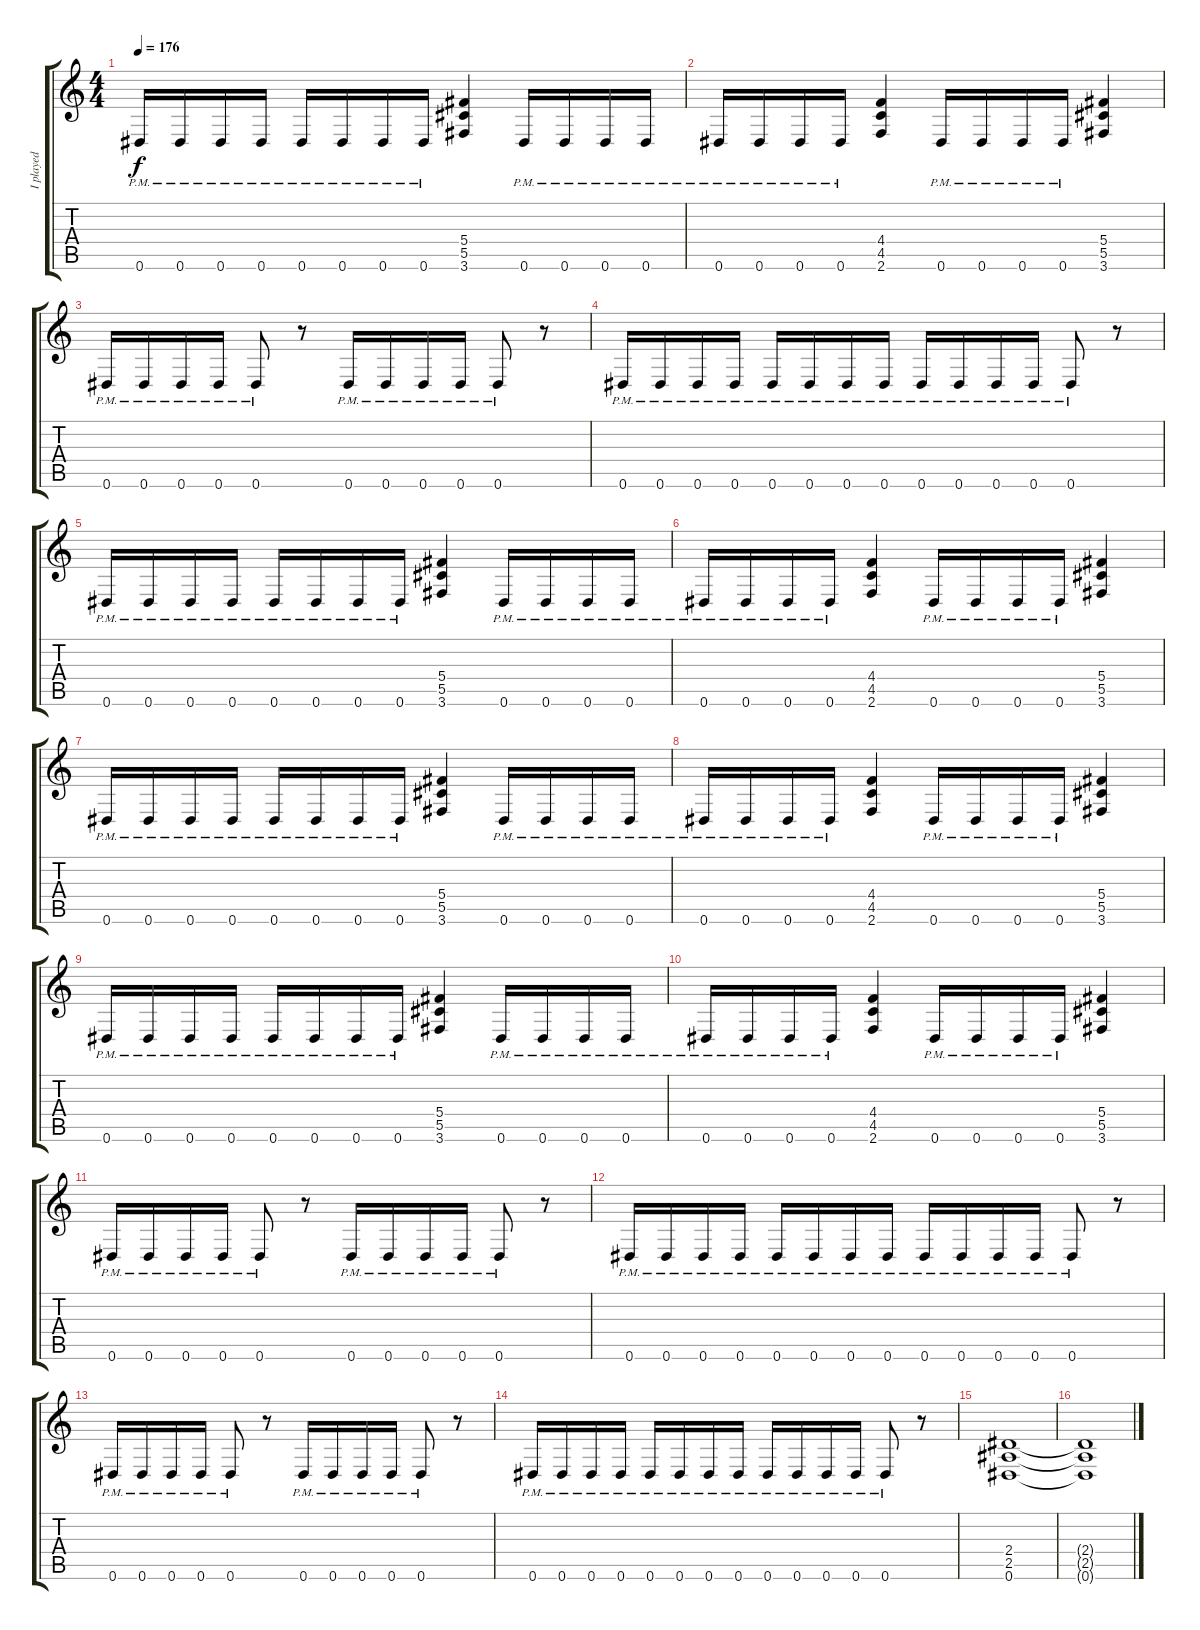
\track ("I played" "I played") {instrument overdrivenguitar}
\staff {score tabs}
\tuning (Eb4 Bb3 Gb3 Db3 Ab2 Eb2) {hide}
\ts (4 4)
\tempo 176
\clef g2
\ks c
0.6{pm}.16{dy f} 0.6{pm}.16 0.6{pm}.16 0.6{pm}.16 0.6{pm}.16 0.6{pm}.16 0.6{pm}.16 0.6{pm}.16 (5.4 5.5 3.6).4 0.6{pm}.16 0.6{pm}.16 0.6{pm}.16 0.6{pm}.16 |
0.6{pm}.16 0.6{pm}.16 0.6{pm}.16 0.6{pm}.16 (4.4 4.5 2.6).4 0.6{pm}.16 0.6{pm}.16 0.6{pm}.16 0.6{pm}.16 (5.4 5.5 3.6).4 |
0.6{pm}.16 0.6{pm}.16 0.6{pm}.16 0.6{pm}.16 0.6{pm}.8 r.8 0.6{pm}.16 0.6{pm}.16 0.6{pm}.16 0.6{pm}.16 0.6{pm}.8 r.8 |
0.6{pm}.16 0.6{pm}.16 0.6{pm}.16 0.6{pm}.16 0.6{pm}.16 0.6{pm}.16 0.6{pm}.16 0.6{pm}.16 0.6{pm}.16 0.6{pm}.16 0.6{pm}.16 0.6{pm}.16 0.6{pm}.8 r.8 |
0.6{pm}.16 0.6{pm}.16 0.6{pm}.16 0.6{pm}.16 0.6{pm}.16 0.6{pm}.16 0.6{pm}.16 0.6{pm}.16 (5.4 5.5 3.6).4 0.6{pm}.16 0.6{pm}.16 0.6{pm}.16 0.6{pm}.16 |
0.6{pm}.16 0.6{pm}.16 0.6{pm}.16 0.6{pm}.16 (4.4 4.5 2.6).4 0.6{pm}.16 0.6{pm}.16 0.6{pm}.16 0.6{pm}.16 (5.4 5.5 3.6).4 |
0.6{pm}.16 0.6{pm}.16 0.6{pm}.16 0.6{pm}.16 0.6{pm}.16 0.6{pm}.16 0.6{pm}.16 0.6{pm}.16 (5.4 5.5 3.6).4 0.6{pm}.16 0.6{pm}.16 0.6{pm}.16 0.6{pm}.16 |
0.6{pm}.16 0.6{pm}.16 0.6{pm}.16 0.6{pm}.16 (4.4 4.5 2.6).4 0.6{pm}.16 0.6{pm}.16 0.6{pm}.16 0.6{pm}.16 (5.4 5.5 3.6).4 |
0.6{pm}.16 0.6{pm}.16 0.6{pm}.16 0.6{pm}.16 0.6{pm}.16 0.6{pm}.16 0.6{pm}.16 0.6{pm}.16 (5.4 5.5 3.6).4 0.6{pm}.16 0.6{pm}.16 0.6{pm}.16 0.6{pm}.16 |
0.6{pm}.16 0.6{pm}.16 0.6{pm}.16 0.6{pm}.16 (4.4 4.5 2.6).4 0.6{pm}.16 0.6{pm}.16 0.6{pm}.16 0.6{pm}.16 (5.4 5.5 3.6).4 |
0.6{pm}.16 0.6{pm}.16 0.6{pm}.16 0.6{pm}.16 0.6{pm}.8 r.8 0.6{pm}.16 0.6{pm}.16 0.6{pm}.16 0.6{pm}.16 0.6{pm}.8 r.8 |
0.6{pm}.16 0.6{pm}.16 0.6{pm}.16 0.6{pm}.16 0.6{pm}.16 0.6{pm}.16 0.6{pm}.16 0.6{pm}.16 0.6{pm}.16 0.6{pm}.16 0.6{pm}.16 0.6{pm}.16 0.6{pm}.8 r.8 |
0.6{pm}.16 0.6{pm}.16 0.6{pm}.16 0.6{pm}.16 0.6{pm}.8 r.8 0.6{pm}.16 0.6{pm}.16 0.6{pm}.16 0.6{pm}.16 0.6{pm}.8 r.8 |
0.6{pm}.16 0.6{pm}.16 0.6{pm}.16 0.6{pm}.16 0.6{pm}.16 0.6{pm}.16 0.6{pm}.16 0.6{pm}.16 0.6{pm}.16 0.6{pm}.16 0.6{pm}.16 0.6{pm}.16 0.6{pm}.8 r.8 |
(2.4 2.5 0.6).1 |
(2.4{t} 2.5{t} 0.6{t}).1
